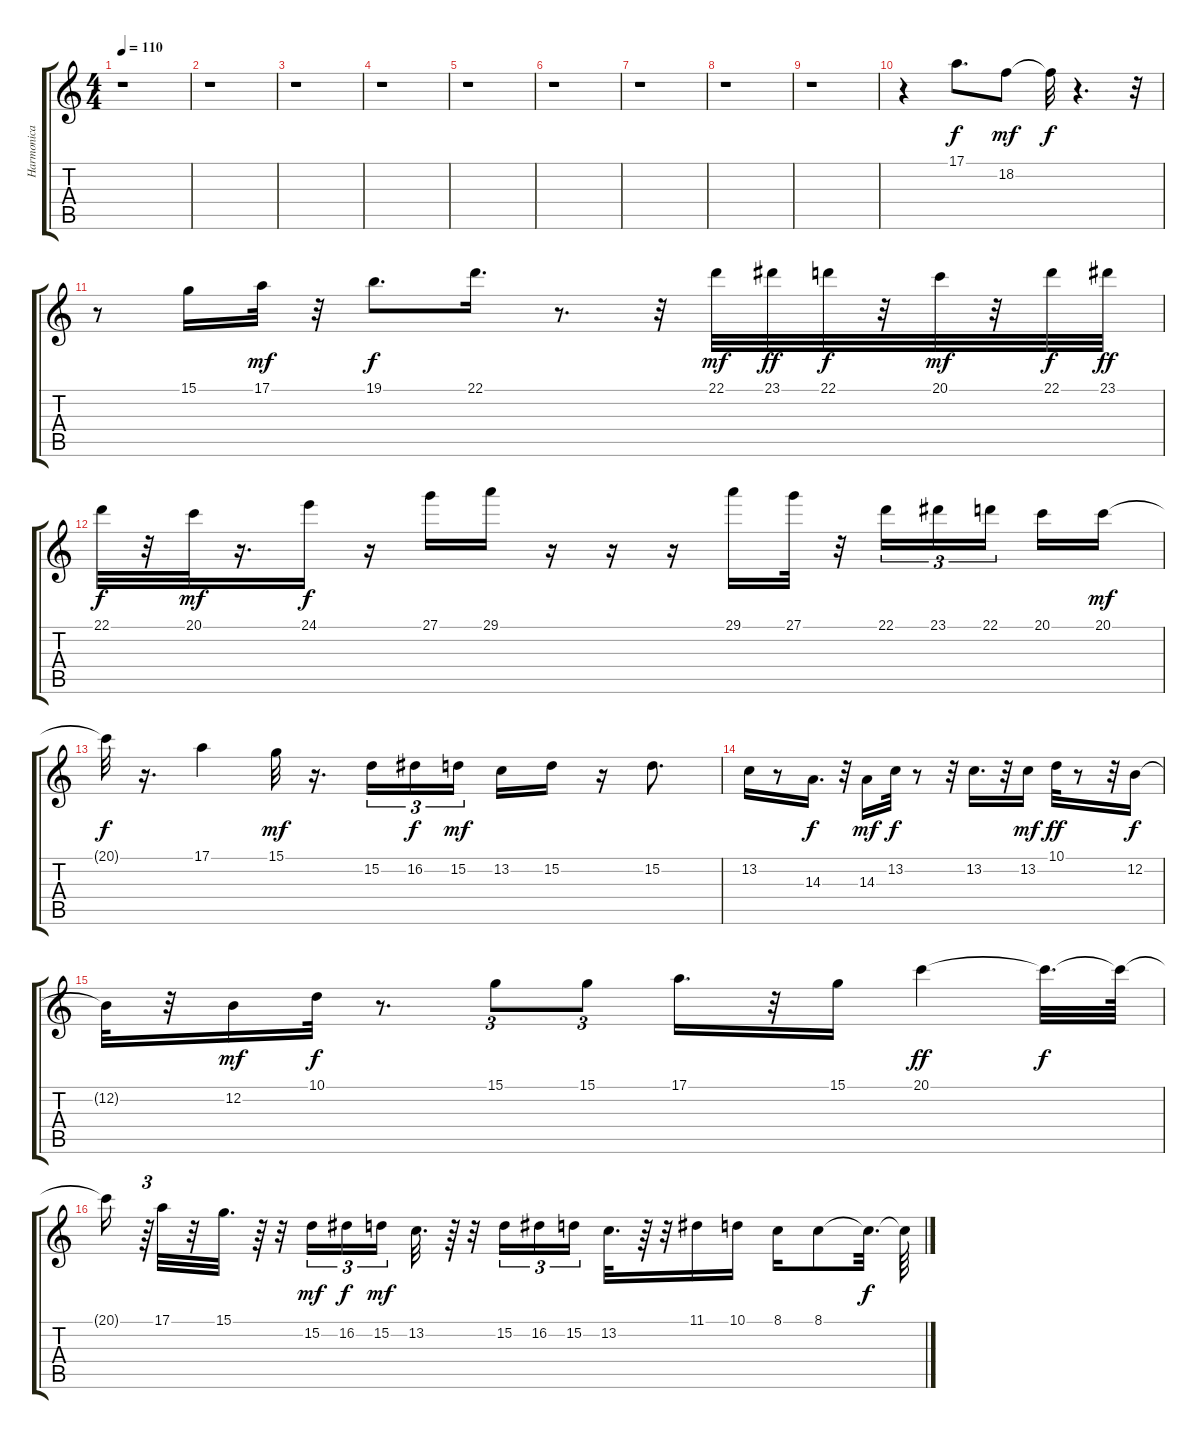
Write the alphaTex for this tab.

\track ("Harmonica" "Harmonica") {instrument harmonica}
\staff {score tabs}
\tuning (E4 B3 G3 D3 A2 E2) {hide}
\ts (4 4)
\tempo 110
\clef g2
\ks c
r.1{dy f} |
r.1 |
r.1 |
r.1 |
r.1 |
r.1 |
r.1 |
r.1 |
r.1 |
r.4 17.1.8{d} 18.2.8{dy mf} 18.2{t}.32{dy f} r.4{d} r.32 |
r.8 15.1.16 17.1.32{dy mf} r.32 19.1.8{d dy f} 22.1.16{d} r.8{d} r.32 22.1.32{dy mf} 23.1.32{dy ff} 22.1.32{dy f} r.32 20.1.32{dy mf} r.32 22.1.32{dy f} 23.1.32{dy ff} |
22.1.32{dy f} r.32 20.1.32{dy mf} r.16{d} 24.1.16{dy f} r.16 27.1.16 29.1.16 r.16 r.16 r.16 29.1.16 27.1.32 r.32 22.1.16{tu (3 2)} 23.1.16{tu (3 2)} 22.1.16{tu (3 2) beam splitsecondary} 20.1.16 20.1.16{dy mf} |
20.1{t}.32{dy f} r.16{d} 17.1.4 15.1.32{dy mf} r.16{d} 15.2.16{tu (3 2)} 16.2.16{tu (3 2) dy f} 15.2.16{tu (3 2) dy mf beam splitsecondary} 13.2.16 15.2.16 r.16 15.2.8{d} |
13.2.16 r.8 14.3.16{d dy f} r.32 14.3.16{dy mf} 13.2.32{dy f} r.8 r.32 13.2.16{d} r.32 13.2.16{dy mf} 10.1.32{dy ff} r.8 r.32 12.2.16{dy f} |
12.2{t}.32 r.32 12.2.16{dy mf} 10.1.32{dy f} r.8{d} 15.1.8{tu (3 2)} 15.1.8{tu (3 2)} 17.1.16{d} r.32 15.1.16 20.1.4{dy ff} 20.1{t}.32{d dy f} 20.1{t}.64 |
20.1{t}.16 r.64{tu (3 2)} 17.1.32 r.32 15.1.32{d} r.64 r.32 15.2.16{tu (3 2) dy mf} 16.2.16{tu (3 2) dy f} 15.2.16{tu (3 2) dy mf beam splitsecondary} 13.2.32{d} r.64 r.32 15.2.16{tu (3 2)} 16.2.16{tu (3 2)} 15.2.16{tu (3 2)} 13.2.32{d} r.64 r.32 11.1.16 10.1.16 8.1.16 8.1.8 8.1{t}.32{d dy f} 8.1{t}.64
